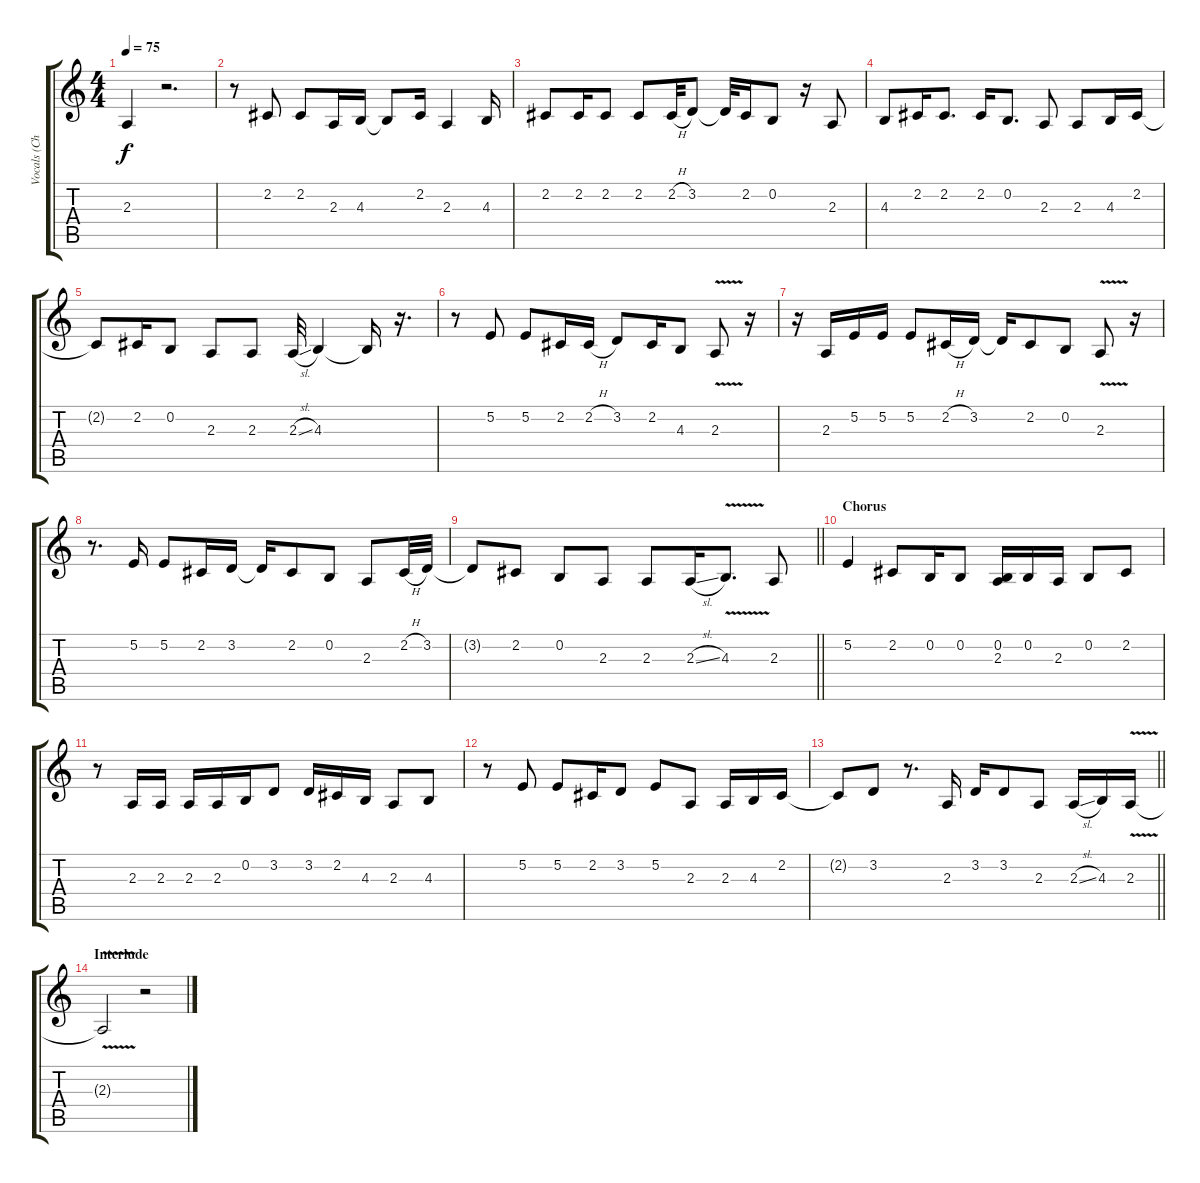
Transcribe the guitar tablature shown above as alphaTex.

\track ("Vocals (Chito)" "Vocals (Ch") {instrument lead2sawtooth}
\staff {score tabs}
\tuning (E4 B3 G3 D3 A2 E2) {hide}
\ts (4 4)
\tempo 75
\clef g2
\ks c
2.3{t}.4{dy f} r.2{d} |
r.8 2.2.8 2.2.8 2.3.16 4.3.16 4.3{t}.8 2.2.16 2.3.4 4.3.16 |
2.2.8 2.2.16 2.2.8 2.2.8 2.2{h}.32 3.2.8 3.2{t}.32 2.2.16 0.2.8 r.16 2.3.8 |
4.3.8 2.2.16 2.2.8{d} 2.2.16 0.2.8{d} 2.3.8 2.3.8 4.3.16 2.2.16 |
2.2{t}.8 2.2.16 0.2.8 2.3.8 2.3.8 2.3{sl}.32 4.3.4 4.3{t}.16 r.16{d} |
r.8 5.2.8 5.2.8 2.2.16 2.2{h}.16 3.2.8 2.2.16 4.3.8 2.3{v}.8 r.16 |
r.16 2.3.16 5.2.16 5.2.16 5.2.8 2.2{h}.16 3.2.16 3.2{t}.16 2.2.8 0.2.8 2.3{v}.8 r.16 |
r.8{d} 5.2.16 5.2.8 2.2.16 3.2.16 3.2{t}.16 2.2.8 0.2.8 2.3.8 2.2{h}.32 3.2.32 |
\barLineRight lightlight
3.2{t}.8 2.2.8 0.2.8 2.3.8 2.3.8 2.3{sl}.16 4.3{v}.8{d} 2.3.8 |
\section ("" "Chorus")
5.2.4 2.2.8 0.2.16 0.2.8 (0.2 2.3).16 0.2.16 2.3.16 0.2.8 2.2.8 |
r.8 2.3.16 2.3.16 2.3.16 2.3.16 0.2.16 3.2.8 3.2.16 2.2.16 4.3.16 2.3.8 4.3.8 |
r.8 5.2.8 5.2.8 2.2.16 3.2.8 5.2.8 2.3.8 2.3.16 4.3.16 2.2.16 |
\barLineRight lightlight
2.2{t}.8 3.2.8 r.8{d} 2.3.16 3.2.16 3.2.8 2.3.8 2.3{sl}.16 4.3.16 2.3{v}.16 |
\section ("" "Interlude")
2.3{t}.2 r.2
